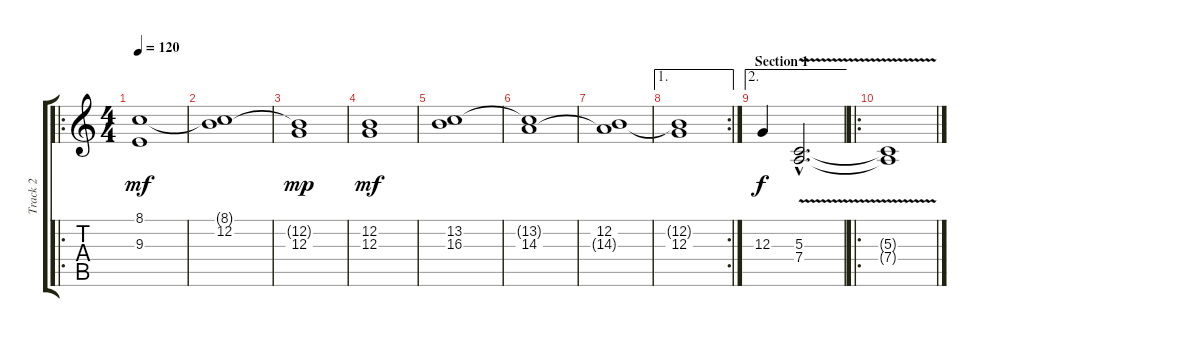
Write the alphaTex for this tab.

\track ("Track 2" "Track 2") {instrument stringensemble1}
\staff {score tabs}
\tuning (E4 B3 G3 D3 A2 E2) {hide}
\ro
\ts (4 4)
\tempo 120
\clef g2
\ks c
(8.1 9.3).1{dy mf} |
(8.1{t} 12.2).1 |
(12.2{t} 12.3).1{dy mp} |
(12.2 12.3).1{dy mf} |
(13.2 16.3).1 |
(13.2{t} 14.3).1 |
(12.2 14.3{t}).1 |
\ae 1
\rc 2
(12.2{t} 12.3).1 |
\ae 2
\section ("" "Section 1")
12.3.4{dy f} (5.3{v hac} 7.4{v hac}).2{d instrument guitarharmonics} |
\ro
(5.3{t} 7.4{t}).1
